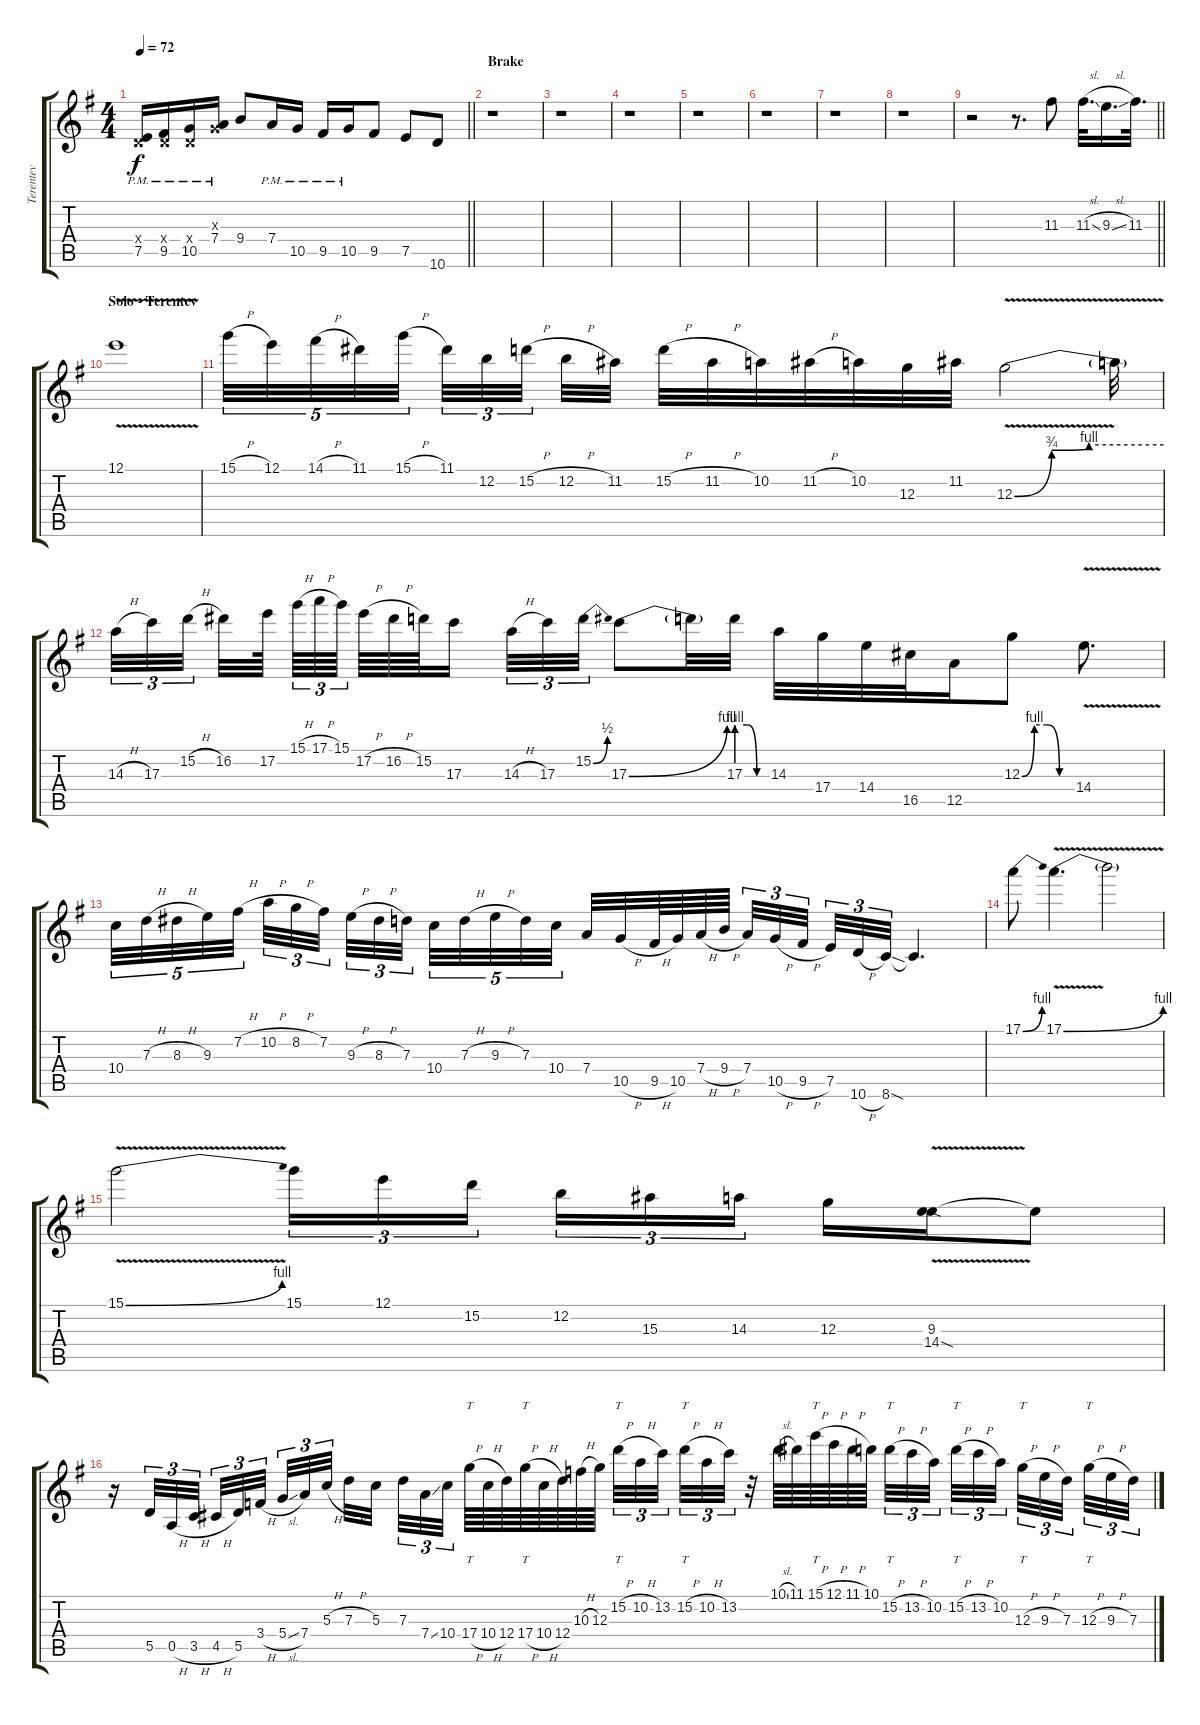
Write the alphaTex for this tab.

\track ("Terentev" "Terentev") {instrument distortionguitar}
\staff {score tabs}
\tuning (E4 B3 G3 D3 A2 E2) {hide}
\ts (4 4)
\tempo 72
\clef g2
\barLineRight lightlight
\ks eminor
(0.4{x} 7.5{pm}).16{dy f} (0.4{x} 9.5{pm}).16 (0.4{x} 10.5{pm}).16 (0.3{x} 7.4{pm}).16 9.4.8 7.4{pm}.16 10.5{pm}.16 9.5{pm}.16 10.5{pm}.16 9.5.8 7.5.8 10.6.8 |
\section ("" "Brake")
r.1 |
r.1 |
r.1 |
r.1 |
r.1 |
r.1 |
r.1 |
\barLineRight lightlight
r.2 r.8{d} 11.3.8 11.3{sl}.32{d} 9.3{sl}.16{d} 11.3.32{d} |
\section ("" "Solo - Terentev")
12.1{v}.1{volume 14} |
15.1{h}.32{tu (5 4)} 12.1.32{tu (5 4)} 14.1{h}.32{tu (5 4)} 11.1.32{tu (5 4)} 15.1{h}.32{tu (5 4) beam splitsecondary} 11.1.32{tu (3 2)} 12.2.32{tu (3 2)} 15.2{h}.32{tu (3 2) beam splitsecondary} 12.2{h}.32 11.2.32 15.2{h}.32 11.2{h}.32 10.2.32 11.2{h}.32 10.2.32 12.3.32 11.2.32 12.3{be (custom 0 0 15 3 30 4 60 4) v}.2 12.3{t}.32 |
14.3{h}.32{tu (3 2)} 17.3.32{tu (3 2)} 15.2{h}.32{tu (3 2) beam splitsecondary} 16.2.32 17.2.64{beam splitsecondary} 15.1{h}.64{tu (3 2)} 17.1{h}.64{tu (3 2)} 15.1.64{tu (3 2) beam splitsecondary} 17.2{h}.64 16.2{h}.64 15.2.64 17.3.16 14.3{h}.32{tu (3 2)} 17.3.32{tu (3 2)} 15.2{be (bend 0 0 60 2)}.32{tu (3 2)} 17.3{be (bend 0 0 60 4)}.8 17.3{t}.32 17.3{be (custom 0 4 20 4 40 0 60 0)}.32 14.3.32 17.4.32 14.4.32 16.5.32 12.5.16 12.3{be (custom 0 0 15 4 30 4 45 0 60 0)}.8 14.4{v}.8{d} |
10.4.32{tu (5 4)} 7.3{h}.32{tu (5 4)} 8.3{h}.32{tu (5 4)} 9.3.32{tu (5 4)} 7.2{h}.32{tu (5 4) beam splitsecondary} 10.2{h}.32{tu (3 2)} 8.2{h}.32{tu (3 2)} 7.2.32{tu (3 2) beam splitsecondary} 9.3{h}.32{tu (3 2)} 8.3{h}.32{tu (3 2)} 7.3.32{tu (3 2)} 10.4.32{tu (5 4)} 7.3{h}.32{tu (5 4)} 9.3{h}.32{tu (5 4)} 7.3.32{tu (5 4)} 10.4.32{tu (5 4) beam splitsecondary} 7.4.32 10.5{h}.32 9.5{h}.64 10.5.64 7.4{h}.64 9.4{h}.64 7.4.32{tu (3 2)} 10.5{h}.32{tu (3 2)} 9.5{h}.32{tu (3 2) beam splitsecondary} 7.5.32{tu (3 2)} 10.6{h}.32{tu (3 2)} 8.6{sod}.32{tu (3 2)} 8.6{t}.4{d} |
17.1{be (bend 0 0 60 4)}.8 17.1{be (bend 0 0 60 4) v}.4{d} 17.1{t}.2 |
15.1{be (bend 0 0 60 4) v}.2 15.1.16{tu (3 2)} 12.1.16{tu (3 2)} 15.2.16{tu (3 2) beam splitsecondary} 12.2.16{tu (3 2)} 15.3.16{tu (3 2)} 14.3.16{tu (3 2)} 12.3.16 (9.3{v} 14.4{sod}).16 14.4{t}.8 |
r.16 5.5.32{tu (3 2)} 0.5{h}.32{tu (3 2)} 3.5{h}.32{tu (3 2) beam splitsecondary} 4.5{h}.32{tu (3 2)} 5.5.32{tu (3 2)} 3.4{h}.32{tu (3 2) beam splitsecondary} 5.4{sl}.32{tu (3 2)} 7.4.32{tu (3 2)} 5.3{h}.32{tu (3 2)} 7.3{h}.32 5.3.32{beam splitsecondary} 7.3.32{tu (3 2)} 7.4{ss}.32{tu (3 2)} 10.4.32{tu (3 2) beam splitsecondary} 17.4{h}.64{tt} 10.4{h}.64 12.4.64 17.4{h}.64{tt} 10.4{h}.64 12.4.64 10.3{h}.64 12.3.64 15.2{h}.32{tt tu (3 2)} 10.2{h}.32{tu (3 2)} 13.2.32{tu (3 2) beam splitsecondary} 15.2{h}.32{tt tu (3 2)} 10.2{h}.32{tu (3 2)} 13.2.32{tu (3 2)} r.32 10.1{sl}.64 11.1.64 15.1{h}.64{tt} 12.1{h}.64 11.1{h}.64 10.1.64 15.2{h}.32{tt tu (3 2)} 13.2{h}.32{tu (3 2)} 10.2.32{tu (3 2) beam splitsecondary} 15.2{h}.32{tt tu (3 2)} 13.2{h}.32{tu (3 2)} 10.2.32{tu (3 2) beam splitsecondary} 12.3{h}.32{tt tu (3 2)} 9.3{h}.32{tu (3 2)} 7.3.32{tu (3 2) beam splitsecondary} 12.3{h}.32{tt tu (3 2)} 9.3{h}.32{tu (3 2)} 7.3.32{tu (3 2)}
